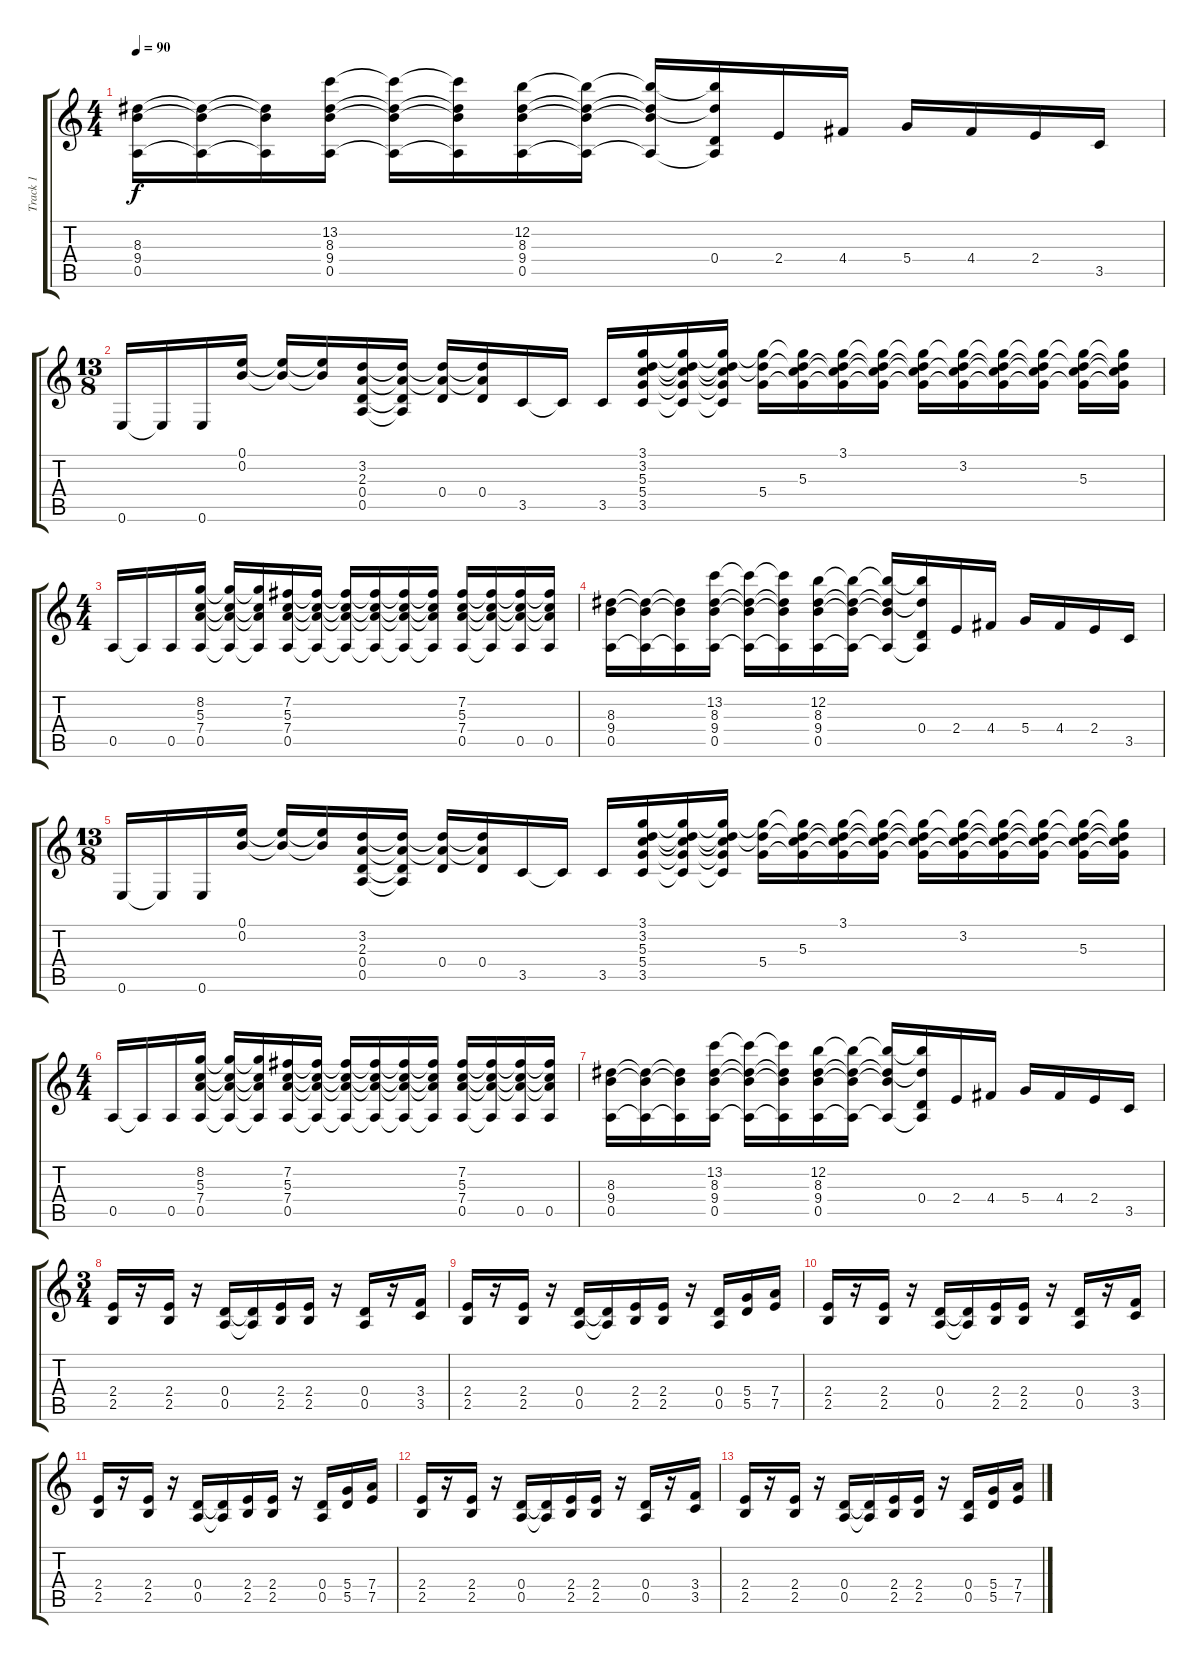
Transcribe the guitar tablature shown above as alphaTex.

\track ("Track 1" "Track 1") {instrument distortionguitar}
\staff {score tabs}
\tuning (E4 B3 G3 D3 A2 E2) {hide}
\ts (4 4)
\tempo 90
\clef g2
\ks c
(8.3 9.4 0.5).16{dy f} (8.3{t} 9.4{t} 0.5{t}).16 (8.3{t} 9.4{t} 0.5{t}).16 (13.2 8.3 9.4 0.5).16 (13.2{t} 8.3{t} 9.4{t} 0.5{t}).16 (13.2{t} 8.3{t} 9.4{t} 0.5{t}).16 (12.2 8.3 9.4 0.5).16 (12.2{t} 8.3{t} 9.4{t} 0.5{t}).16 (12.2{t} 8.3{t} 9.4{t} 0.5{t}).16 (12.2{t} 8.3{t} 0.4 0.5{t}).16 2.4.16 4.4.16 5.4.16 4.4.16 2.4.16 3.5.16 |
\ts (13 8)
0.6.16 0.6{t}.16 0.6.16 (0.1 0.2).16 (0.1{t} 0.2{t}).16 (0.1{t} 0.2{t}).16 (3.2 2.3 0.4 0.5).16 (3.2{t} 2.3{t} 0.4{t} 0.5{t}).16 (3.2{t} 2.3{t} 0.4).16 (3.2{t} 2.3{t} 0.4).16 3.5.16 3.5{t}.16 3.5.16 (3.1 3.2 5.3 5.4 3.5).16 (3.1{t} 3.2{t} 5.3{t} 5.4{t} 3.5{t}).16 (3.1{t} 3.2{t} 5.3{t} 5.4{t} 3.5{t}).16 (3.1{t} 3.2{t} 5.4).16 (3.1{t} 3.2{t} 5.3 5.4{t}).16 (3.1 3.2{t} 5.3{t} 5.4{t}).16 (3.1{t} 3.2{t} 5.3{t} 5.4{t}).16 (3.1{t} 3.2{t} 5.3{t} 5.4{t}).16 (3.1{t} 3.2 5.3{t} 5.4{t}).16 (3.1{t} 3.2{t} 5.3{t} 5.4{t}).16 (3.1{t} 3.2{t} 5.3{t} 5.4{t}).16 (3.1{t} 3.2{t} 5.3 5.4{t}).16 (3.1{t} 3.2{t} 5.3{t} 5.4{t}).16 |
\ts (4 4)
0.5.16 0.5{t}.16 0.5.16 (8.2 5.3 7.4 0.5).16 (8.2{t} 5.3{t} 7.4{t} 0.5{t}).16 (8.2{t} 5.3{t} 7.4{t} 0.5{t}).16 (7.2 5.3 7.4 0.5).16 (7.2{t} 5.3{t} 7.4{t} 0.5{t}).16 (7.2{t} 5.3{t} 7.4{t} 0.5{t}).16 (7.2{t} 5.3{t} 7.4{t} 0.5{t}).16 (7.2{t} 5.3{t} 7.4{t} 0.5{t}).16 (7.2{t} 5.3{t} 7.4{t} 0.5{t}).16 (7.2 5.3 7.4 0.5).16 (7.2{t} 5.3{t} 7.4{t} 0.5{t}).16 (7.2{t} 5.3{t} 7.4{t} 0.5).16 (7.2{t} 5.3{t} 7.4{t} 0.5).16 |
(8.3 9.4 0.5).16 (8.3{t} 9.4{t} 0.5{t}).16 (8.3{t} 9.4{t} 0.5{t}).16 (13.2 8.3 9.4 0.5).16 (13.2{t} 8.3{t} 9.4{t} 0.5{t}).16 (13.2{t} 8.3{t} 9.4{t} 0.5{t}).16 (12.2 8.3 9.4 0.5).16 (12.2{t} 8.3{t} 9.4{t} 0.5{t}).16 (12.2{t} 8.3{t} 9.4{t} 0.5{t}).16 (12.2{t} 8.3{t} 0.4 0.5{t}).16 2.4.16 4.4.16 5.4.16 4.4.16 2.4.16 3.5.16 |
\ts (13 8)
0.6.16 0.6{t}.16 0.6.16 (0.1 0.2).16 (0.1{t} 0.2{t}).16 (0.1{t} 0.2{t}).16 (3.2 2.3 0.4 0.5).16 (3.2{t} 2.3{t} 0.4{t} 0.5{t}).16 (3.2{t} 2.3{t} 0.4).16 (3.2{t} 2.3{t} 0.4).16 3.5.16 3.5{t}.16 3.5.16 (3.1 3.2 5.3 5.4 3.5).16 (3.1{t} 3.2{t} 5.3{t} 5.4{t} 3.5{t}).16 (3.1{t} 3.2{t} 5.3{t} 5.4{t} 3.5{t}).16 (3.1{t} 3.2{t} 5.4).16 (3.1{t} 3.2{t} 5.3 5.4{t}).16 (3.1 3.2{t} 5.3{t} 5.4{t}).16 (3.1{t} 3.2{t} 5.3{t} 5.4{t}).16 (3.1{t} 3.2{t} 5.3{t} 5.4{t}).16 (3.1{t} 3.2 5.3{t} 5.4{t}).16 (3.1{t} 3.2{t} 5.3{t} 5.4{t}).16 (3.1{t} 3.2{t} 5.3{t} 5.4{t}).16 (3.1{t} 3.2{t} 5.3 5.4{t}).16 (3.1{t} 3.2{t} 5.3{t} 5.4{t}).16 |
\ts (4 4)
0.5.16 0.5{t}.16 0.5.16 (8.2 5.3 7.4 0.5).16 (8.2{t} 5.3{t} 7.4{t} 0.5{t}).16 (8.2{t} 5.3{t} 7.4{t} 0.5{t}).16 (7.2 5.3 7.4 0.5).16 (7.2{t} 5.3{t} 7.4{t} 0.5{t}).16 (7.2{t} 5.3{t} 7.4{t} 0.5{t}).16 (7.2{t} 5.3{t} 7.4{t} 0.5{t}).16 (7.2{t} 5.3{t} 7.4{t} 0.5{t}).16 (7.2{t} 5.3{t} 7.4{t} 0.5{t}).16 (7.2 5.3 7.4 0.5).16 (7.2{t} 5.3{t} 7.4{t} 0.5{t}).16 (7.2{t} 5.3{t} 7.4{t} 0.5).16 (7.2{t} 5.3{t} 7.4{t} 0.5).16 |
(8.3 9.4 0.5).16 (8.3{t} 9.4{t} 0.5{t}).16 (8.3{t} 9.4{t} 0.5{t}).16 (13.2 8.3 9.4 0.5).16 (13.2{t} 8.3{t} 9.4{t} 0.5{t}).16 (13.2{t} 8.3{t} 9.4{t} 0.5{t}).16 (12.2 8.3 9.4 0.5).16 (12.2{t} 8.3{t} 9.4{t} 0.5{t}).16 (12.2{t} 8.3{t} 9.4{t} 0.5{t}).16 (12.2{t} 8.3{t} 0.4 0.5{t}).16 2.4.16 4.4.16 5.4.16 4.4.16 2.4.16 3.5.16 |
\ts (3 4)
(2.4 2.5).16 r.16 (2.4 2.5).16 r.16 (0.4 0.5).16 (0.4{t} 0.5{t}).16 (2.4 2.5).16 (2.4 2.5).16 r.16 (0.4 0.5).16 r.16 (3.4 3.5).16 |
(2.4 2.5).16 r.16 (2.4 2.5).16 r.16 (0.4 0.5).16 (0.4{t} 0.5{t}).16 (2.4 2.5).16 (2.4 2.5).16 r.16 (0.4 0.5).16 (5.4 5.5).16 (7.4 7.5).16 |
(2.4 2.5).16 r.16 (2.4 2.5).16 r.16 (0.4 0.5).16 (0.4{t} 0.5{t}).16 (2.4 2.5).16 (2.4 2.5).16 r.16 (0.4 0.5).16 r.16 (3.4 3.5).16 |
(2.4 2.5).16 r.16 (2.4 2.5).16 r.16 (0.4 0.5).16 (0.4{t} 0.5{t}).16 (2.4 2.5).16 (2.4 2.5).16 r.16 (0.4 0.5).16 (5.4 5.5).16 (7.4 7.5).16 |
(2.4 2.5).16 r.16 (2.4 2.5).16 r.16 (0.4 0.5).16 (0.4{t} 0.5{t}).16 (2.4 2.5).16 (2.4 2.5).16 r.16 (0.4 0.5).16 r.16 (3.4 3.5).16 |
(2.4 2.5).16 r.16 (2.4 2.5).16 r.16 (0.4 0.5).16 (0.4{t} 0.5{t}).16 (2.4 2.5).16 (2.4 2.5).16 r.16 (0.4 0.5).16 (5.4 5.5).16 (7.4 7.5).16
